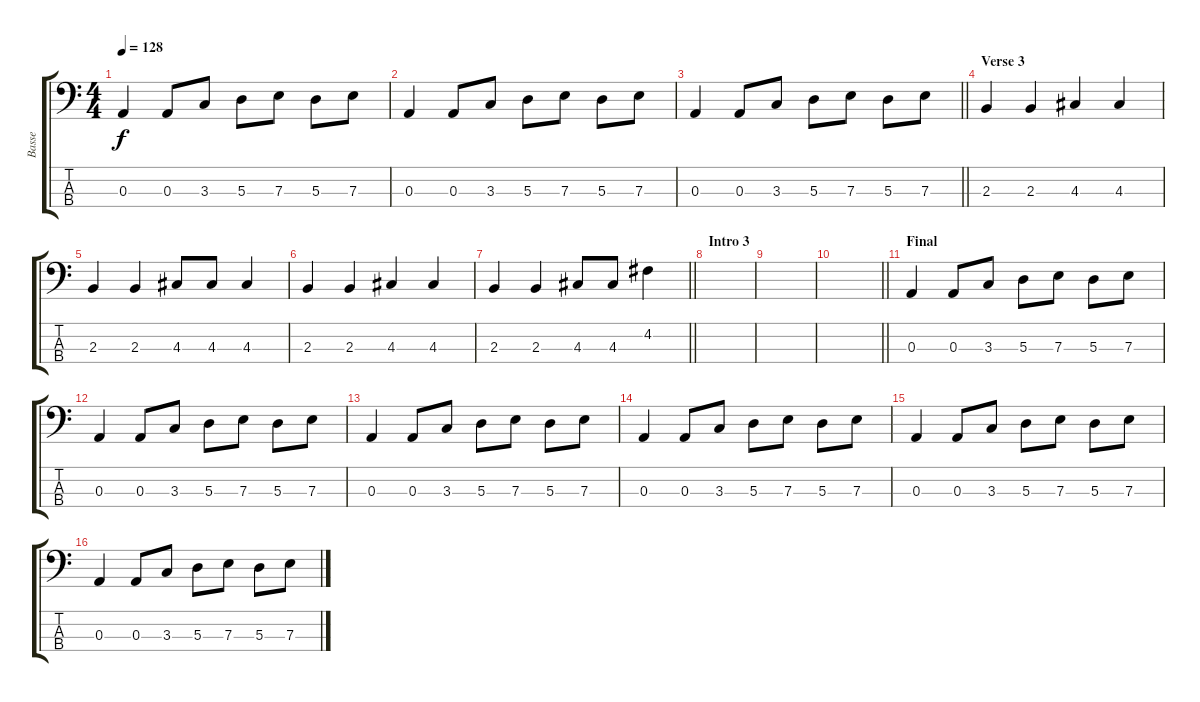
\track ("Basse" "Basse") {instrument electricbassfinger}
\staff {score tabs}
\tuning (G2 D2 A1 E1) {hide}
\ts (4 4)
\tempo 128
\clef f4
\ks c
0.3.4{dy f} 0.3.8 3.3.8 5.3.8 7.3.8 5.3.8 7.3.8 |
0.3.4 0.3.8 3.3.8 5.3.8 7.3.8 5.3.8 7.3.8 |
\barLineRight lightlight
0.3.4 0.3.8 3.3.8 5.3.8 7.3.8 5.3.8 7.3.8 |
\section ("" "Verse 3")
2.3.4 2.3.4 4.3.4 4.3.4 |
2.3.4 2.3.4 4.3.8 4.3.8 4.3.4 |
2.3.4 2.3.4 4.3.4 4.3.4 |
\barLineRight lightlight
2.3.4 2.3.4 4.3.8 4.3.8 4.2.4 |
\section ("" "Intro 3")
|
|
\barLineRight lightlight
|
\section ("" "Final")
0.3.4{volume 2} 0.3.8 3.3.8 5.3.8 7.3.8 5.3.8 7.3.8 |
0.3.4 0.3.8 3.3.8 5.3.8 7.3.8 5.3.8 7.3.8 |
0.3.4 0.3.8 3.3.8 5.3.8 7.3.8 5.3.8 7.3.8 |
0.3.4 0.3.8 3.3.8 5.3.8 7.3.8 5.3.8 7.3.8 |
0.3.4 0.3.8 3.3.8 5.3.8 7.3.8 5.3.8 7.3.8 |
0.3.4 0.3.8 3.3.8 5.3.8 7.3.8 5.3.8 7.3.8
